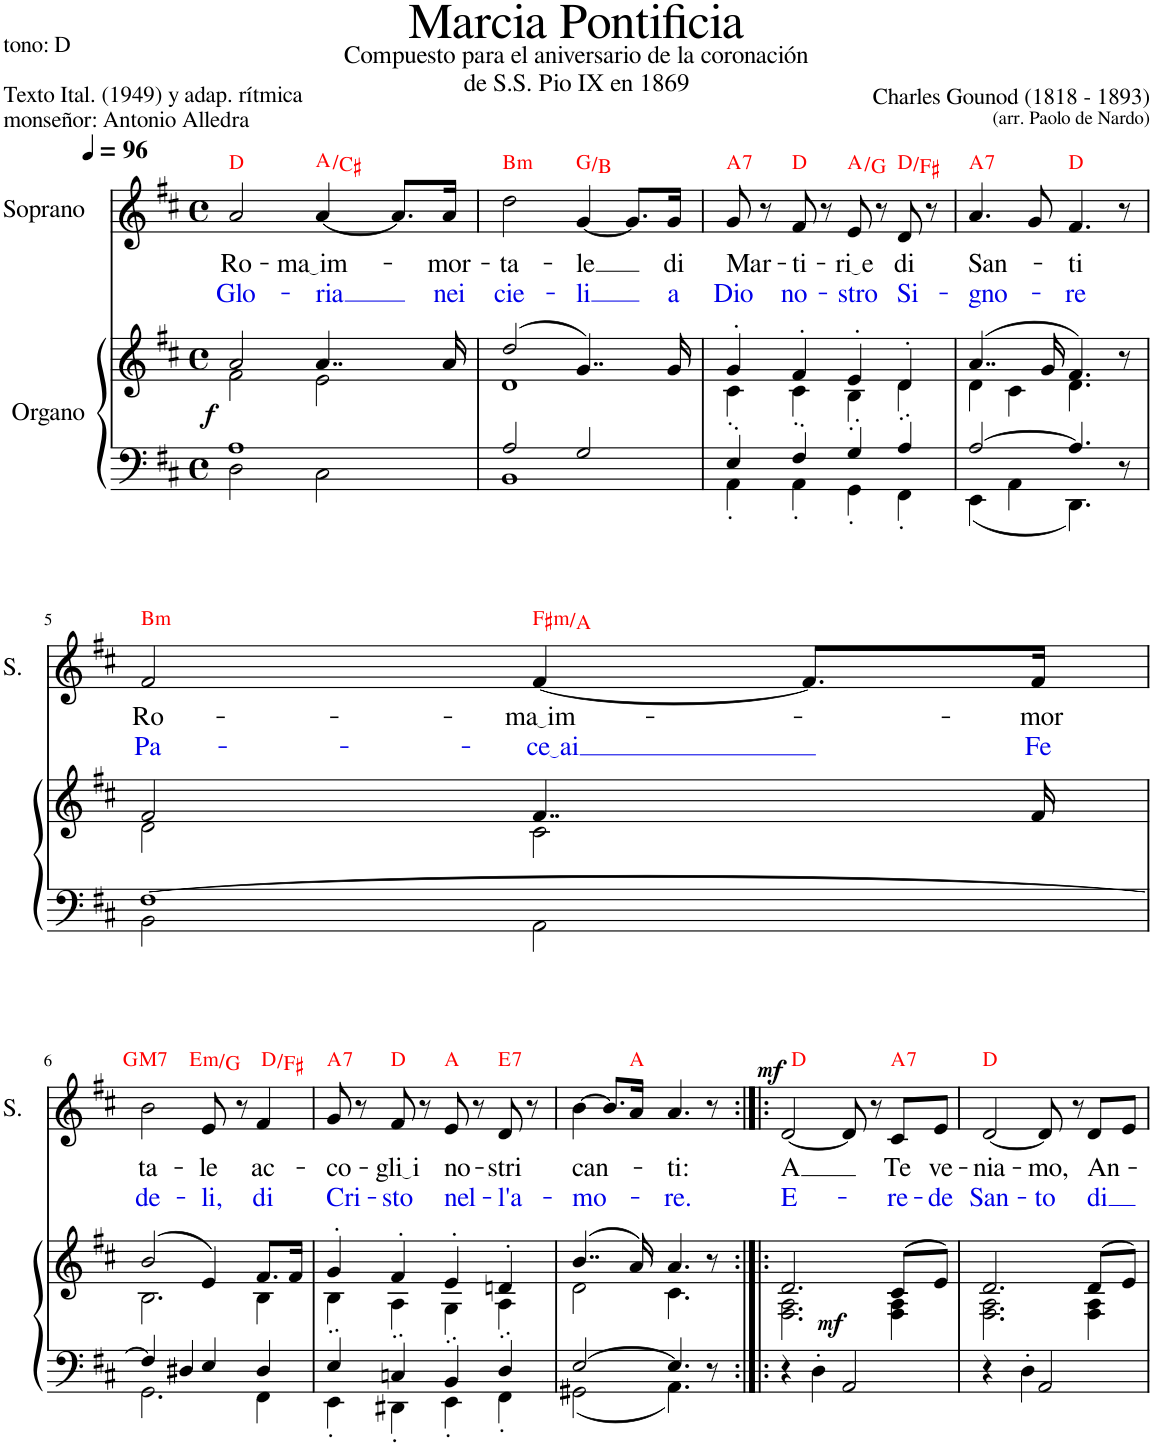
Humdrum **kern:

**kern	**kern	**dynam	**kern	**text	**text	**dynam	**harte
*part2	*part2	*part2	*part1	*part1	*part1	*part1	*part1
*staff3	*staff2	*staff2/3	*staff1	*staff1	*staff1	*staff1	*
*I"Organo	*	*	*I"Soprano	*	*	*	*
*	*	*	*I'S.	*	*	*	*
*clefF4	*clefG2	*	*clefG2	*	*	*	*
*k[f#c#]	*k[f#c#]	*	*k[f#c#]	*	*	*	*
*M4/4	*M4/4	*	*M4/4	*	*	*	*
*met(c)	*met(c)	*	*met(c)	*	*	*	*
*MM96	*MM96	*	*MM96	*	*	*	*
=1	=1	=1	=1	=1	=1	=1	=1
*^	*^	*	*	*	*	*	*
!	!	!	!	!LO:DY:b	!	!LO:LY:b	!LO:LY:b:color=#0000E7	!	!
1A	2D\	2a/	2f#\	f	2a/	Ro-	Glo-	.	D:maj
!	!	!	!	!	!	!LO:LY:b	!LO:LY:b:color=#0000E7	!	!
.	2C#\	4..a/	2e\	.	[4a/	ma im	ria	.	A:maj/3
.	.	.	.	.	8.a/L]	.	.	.	.
!	!	!	!	!	!	!LO:LY:b	!LO:LY:b:color=#0000E7	!	!
.	.	16a/	.	.	16a/Jk	-mor-	nei	.	.
=2	=2	=2	=2	=2	=2	=2	=2	=2	=2
!	!	!	!	!	!	!LO:LY:b	!LO:LY:b:color=#0000E7	!	!LO:H:kt=m
2A/	1BB	(2dd/	1d	.	2dd\	-ta-	cie-	.	B:min
!	!	!	!	!	!	!LO:LY:b	!LO:LY:b:color=#0000E7	!	!
2G/	.	4..g/)	.	.	[4g/	-le	-li	.	G:maj/3
.	.	.	.	.	8.g/L]	.	.	.	.
!	!	!	!	!	!	!LO:LY:b	!LO:LY:b:color=#0000E7	!	!
.	.	16g/	.	.	16g/Jk	di	a	.	.
=3	=3	=3	=3	=3	=3	=3	=3	=3	=3
!	!	!	!	!	!	!LO:LY:b	!LO:LY:b:color=#0000E7	!	!LO:H:kt=7
4E'/	4AA'\	4g'/	4c#'\	.	8g/	Mar-	Dio	.	A:7
.	.	.	.	.	8r	.	.	.	.
!	!	!	!	!	!	!LO:LY:b	!LO:LY:b:color=#0000E7	!	!
4F#'/	4AA'\	4f#'/	4c#'\	.	8f#/	-ti-	no-	.	D:maj
.	.	.	.	.	8r	.	.	.	.
!	!	!	!	!	!	!LO:LY:b	!LO:LY:b:color=#0000E7	!	!
4G'/	4GG'\	4e'/	4B'\	.	8e/	ri e	-stro	.	A:maj/b7
.	.	.	.	.	8r	.	.	.	.
!	!	!	!	!	!	!LO:LY:b	!LO:LY:b:color=#0000E7	!	!
4A'/	4FF#'\	4d'/	4d'\	.	8d/	di	Si-	.	D:maj/3
.	.	.	.	.	8r	.	.	.	.
=4	=4	=4	=4	=4	=4	=4	=4	=4	=4
!	!	!	!	!	!	!LO:LY:b	!LO:LY:b:color=#0000E7	!	!LO:H:kt=7
[2A/	4EE\	(4..a/	4d\	.	4.a/	San-	-gno-	.	A:7
.	4AA\	.	4c#\	.	.	.	.	.	.
.	.	.	.	.	8g/	.	.	.	.
.	.	16g/	.	.	.	.	.	.	.
!	!	!	!	!	!	!LO:LY:b	!LO:LY:b:color=#0000E7	!	!
4.A/]	4.DD\	4.f#/)	4.d\	.	4.f#/	-ti	-re	.	D:maj
8r	8ryy	8r	8ryy	.	8r	.	.	.	.
!!LO:LB:g=z
=5	=5	=5	=5	=5	=5	=5	=5	=5	=5
!	!	!	!	!	!	!LO:LY:b	!LO:LY:b:color=#0000E7	!	!LO:H:kt=m
[1F#	2BB\	2f#/	2d\	.	2f#/	Ro-	Pa-	.	B:min
!	!	!	!	!	!	!LO:LY:b	!LO:LY:b:color=#0000E7	!	!LO:H:kt=m
.	2AA\	4..f#/	2c#\	.	[4f#/	ma im	ce ai	.	F#:min/b3
.	.	.	.	.	8.f#/L]	.	.	.	.
!	!	!	!	!	!	!LO:LY:b	!LO:LY:b:color=#0000E7	!	!
.	.	16f#/	.	.	16f#/Jk	-mor	Fe	.	.
!!LO:LB:g=z
=6	=6	=6	=6	=6	=6	=6	=6	=6	=6
!	!	!	!	!	!	!LO:LY:b	!LO:LY:b:color=#0000E7	!	!LO:H:kt=M7
4F#/]	2.GG\	(2b/	2.B\	.	2b\	-ta-	-de-	.	G:maj7
4D#X/	.	.	.	.	.	.	.	.	.
!	!	!	!	!	!	!LO:LY:b	!LO:LY:b:color=#0000E7	!	!LO:H:kt=m
4E/	.	4e/)	.	.	8e/	-le	-li,	.	E:min/b3
.	.	.	.	.	8r	.	.	.	.
!	!	!	!	!	!	!LO:LY:b	!LO:LY:b:color=#0000E7	!	!
4D#/	4FF#\	8.f#/L	4B\	.	4f#/	ac-	di	.	D:maj/3
.	.	16f#/Jk	.	.	.	.	.	.	.
=7	=7	=7	=7	=7	=7	=7	=7	=7	=7
!	!	!	!	!	!	!LO:LY:b	!LO:LY:b:color=#0000E7	!	!LO:H:kt=7
4E'/	4EE'\	4g'/	4B'\	.	8g/	-co-	Cri-	.	A:7
.	.	.	.	.	8r	.	.	.	.
!	!	!	!	!	!	!LO:LY:b	!LO:LY:b:color=#0000E7	!	!
4Cn'/	4DD#X'\	4f#'/	4A'\	.	8f#/	gli i	-sto	.	D:maj
.	.	.	.	.	8r	.	.	.	.
!	!	!	!	!	!	!LO:LY:b	!LO:LY:b:color=#0000E7	!	!
4BB'/	4EE'\	4e'/	4G'\	.	8e/	no-	nel-	.	A:maj
.	.	.	.	.	8r	.	.	.	.
!	!	!	!	!	!	!LO:LY:b	!LO:LY:b:color=#0000E7	!	!LO:H:kt=7
4D'/	4FF#'\	4dn'/	4A'\	.	8d/	-stri	-l'a-	.	E:7
.	.	.	.	.	8r	.	.	.	.
=8	=8	=8	=8	=8	=8	=8	=8	=8	=8
!	!	!	!	!	!	!LO:LY:b	!LO:LY:b:color=#0000E7	!	!
[2E/	2GG#X\	(4..b/	2d\	.	[4b\	can-	-mo-	.	.
.	.	.	.	.	8.b/L]	.	.	.	.
.	.	16a/)	.	.	16a/Jk	.	.	.	A:maj
!	!	!	!	!	!	!LO:LY:b	!LO:LY:b:color=#0000E7	!	!
4.E/]	4.AA\	4.a/	4.c#\	.	4.a/	-ti:	-re.	.	.
8r	8ryy	8r	8ryy	.	8r	.	.	.	.
=9:|!|:	=9:|!|:	=9:|!|:	=9:|!|:	=9:|!|:	=9:|!|:	=9:|!|:	=9:|!|:	=9:|!|:	=9:|!|:
!	!	!	!	!	!	!LO:LY:b	!LO:LY:b:color=#0000E7	!LO:DY:a	!
*v	*v	*	*^	*	*	*	*	*	*
4r	2.d/	2.F#\ 2.A\	4.ryy	.	[2d/	A	E-	mf	D:maj
4D'\	.	.	.	.	.	.	.	.	.
!	!	!	!	!LO:DY:b	!	!	!	!	!
.	.	.	2ryy	mf	.	.	.	.	.
2AA/	.	.	.	.	8d/]	.	.	.	.
.	.	.	.	.	8r	.	.	.	.
!	!	!	!	!	!	!LO:LY:b	!LO:LY:b:color=#0000E7	!	!LO:H:kt=7
.	(8c#/L	4F#\ 4A\	.	.	8c#/L	Te	-re-	.	A:7
!	!	!	!	!	!	!LO:LY:b	!LO:LY:b:color=#0000E7	!	!
.	8e/J)	.	8ryy	.	8e/J	ve-	-de	.	.
=10	=10	=10	=10	=10	=10	=10	=10	=10	=10
!	!	!	!	!	!	!LO:LY:b	!LO:LY:b:color=#0000E7	!	!
*	*	*v	*v	*	*	*	*	*	*
4r	2.d/	2.F#\ 2.A\	.	[2d/	-nia-	San-	.	D:maj
4D'\	.	.	.	.	.	.	.	.
!	!	!	!	!	!LO:LY:b	!LO:LY:b:color=#0000E7	!	!
2AA/	.	.	.	8d/]	-mo,	-to	.	.
.	.	.	.	8r	.	.	.	.
!	!	!	!	!	!LO:LY:b	!LO:LY:b:color=#0000E7	!	!
.	(8d/L	4F#\ 4A\	.	8d/L	An-	di	.	.
.	8e/J)	.	.	8e/J	.	.	.	.
*	*v	*v	*	*	*	*	*	*
=	=	=	=	=	=	=	=
*-	*-	*-	*-	*-	*-	*-	*-
